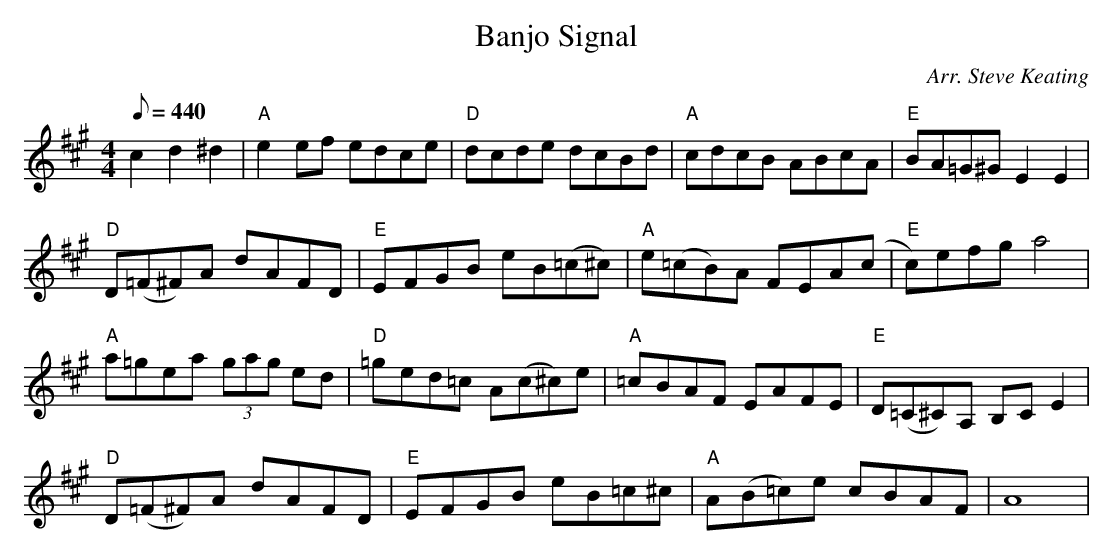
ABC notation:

X:1
T:Banjo Signal
M:4/4
L:1/8
Q:1/8=440
C:Arr. Steve Keating
K:A
c2d2^d2| "A"e2ef edce|"D"dcde dcBd|"A"cdcB ABcA|"E"BA=G^G E2E2|!
"D"D(=F^F)A dAFD|"E"EFGB eB(=c^c)|"A"e(=cB)A FEA(c|"E"c)efg a4|!
"A"a=gea (3gag ed|"D"=ged=c A(c^c)e|"A"=cBAF EAFE|"E"D(=C^C)A, B,CE2|!
"D"D(=F^F)A dAFD| "E"EFGB eB=c^c|"A"A(B=c)e cBAF|A8|
